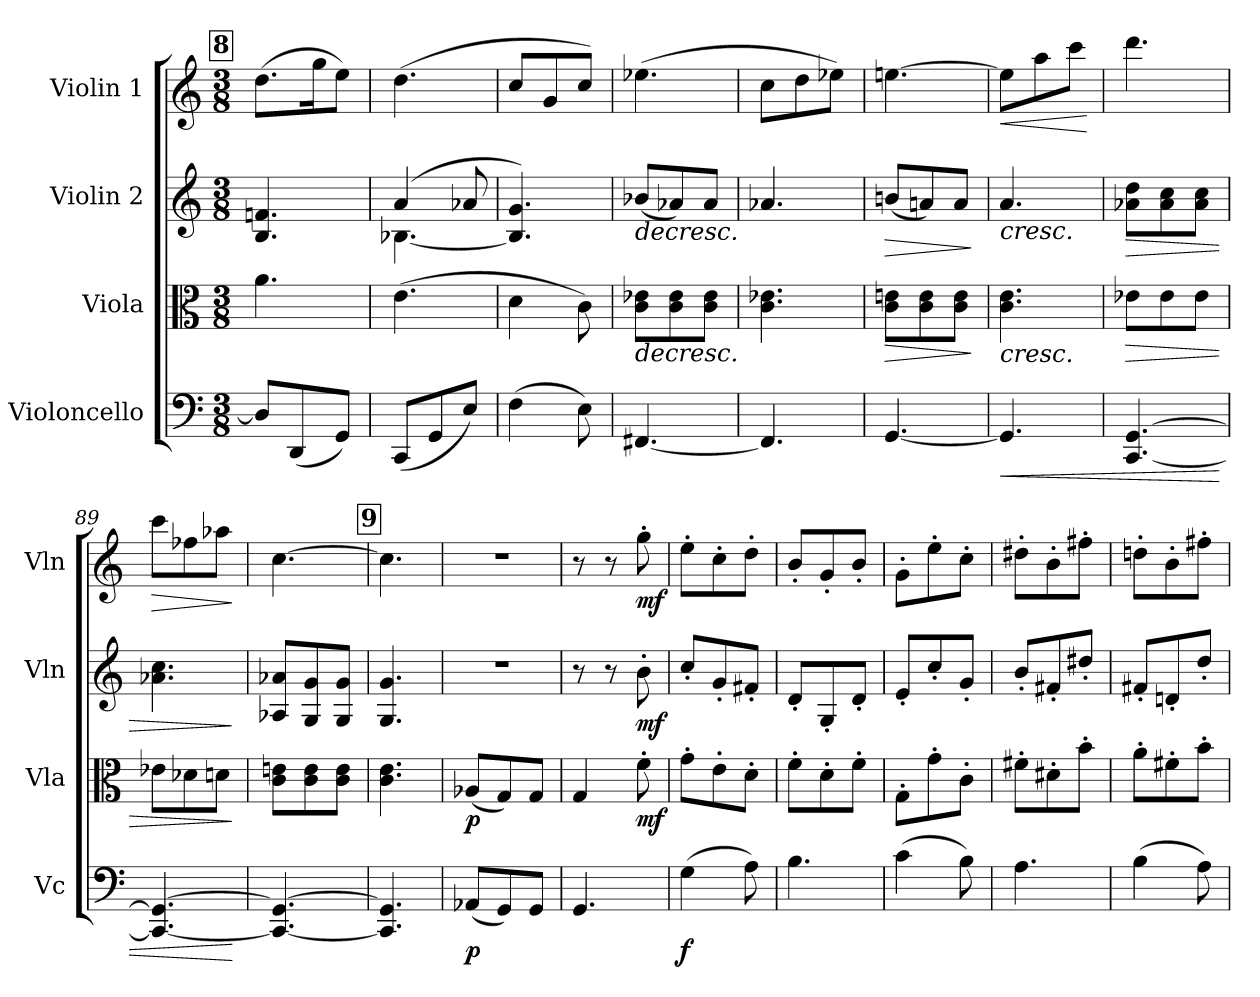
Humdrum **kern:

**kern	**dynam	**kern	**dynam	**kern	**dynam	**kern	**dynam
*part4	*part4	*part3	*part3	*part2	*part2	*part1	*part1
*staff4	*staff4	*staff3	*staff3	*staff2	*staff2	*staff1	*staff1
*I"Violoncello	*	*I"Viola	*	*I"Violin 2	*	*I"Violin 1	*
*I'Vc	*	*I'Vla	*	*I'Vln	*	*I'Vln	*
*clefF4	*	*clefC3	*	*clefG2	*	*clefG2	*
*k[]	*	*k[]	*	*k[]	*	*k[]	*
*M3/8	*	*M3/8	*	*M3/8	*	*M3/8	*
!!LO:REH:place=s1:a:B:cj:fs=14:t=8
=81	=81	=81	=81	=81	=81	=81	=81
8D/L]	.	4.a\	.	4.B/ 4.fn/	.	(8.dd\L	.
(8DD/	.	.	.	.	.	.	.
.	.	.	.	.	.	16gg\K	.
8GG/J)	.	.	.	.	.	8ee\J)	.
!!LO:LB:g=z
=82	=82	=82	=82	=82	=82	=82	=82
*	*	*	*	*^	*	*	*
(8CC/L	.	(4.e\	.	(4a/	[4.B-X\	.	(4.dd\	.
8GG/	.	.	.	.	.	.	.	.
8E/J)	.	.	.	8a-X/	.	.	.	.
*	*	*	*	*v	*v	*	*	*
=83	=83	=83	=83	=83	=83	=83	=83
(4F\	.	4d\	.	4.B-/] 4.g/)	.	8cc/L	.
.	.	.	.	.	.	8g/	.
8E\)	.	8c\)	.	.	.	8cc/J)	.
=84	=84	=84	=84	=84	=84	=84	=84
!	!	!	!LO:HP:b	!	!LO:HP:b	!	!
[4.FF#X/	.	8c\ 8e-X\L	>	(8b-X/L	>	(4.ee-X\	.
.	.	8c\ 8e-\	.	8a-X/)	.	.	.
.	.	8c\ 8e-\J	.	8a-/J	.	.	.
=85	=85	=85	=85	=85	=85	=85	=85
4.FF#/]	.	4.c\ 4.e-X\	.	4.a-X/	.	8cc\L	.
.	.	.	.	.	.	8dd\	.
.	.	.	.	.	.	8ee-X\J)	.
=86	=86	=86	=86	=86	=86	=86	=86
!	!	!	!LO:HP:b	!	!LO:HP:b	!	!
[4.GG/	.	8c\ 8en\L	>	(8bn/L	>	[4.een\	.
.	.	8c\ 8e\	.	8an/)	.	.	.
.	.	8c\ 8e\J	.	8a/J	.	.	.
.	.	.	]	.	]	.	.
=87	=87	=87	=87	=87	=87	=87	=87
!	!LO:HP:b	!	!LO:HP:b	!	!LO:HP:b	!	!LO:HP:b
4.GG/]	<	4.c\ 4.e\	<	4.a/	<	8ee\L]	<
.	.	.	.	.	.	8aa\	.
.	.	.	.	.	.	8ccc\J	.
.	.	.	]	.	]	.	[
=88	=88	=88	=88	=88	=88	=88	=88
!	!	!	!LO:HP:b	!	!LO:HP:b	!	!
[4.CC/ [4.GG/	.	8e-X\L	>	8a-X\ 8dd\L	>	4.ddd\	.
.	.	8e-\	.	8a-\ 8cc\	.	.	.
.	.	8e-\J	.	8a-\ 8cc\J	.	.	.
.	.	.	[	.	[	.	.
=89	=89	=89	=89	=89	=89	=89	=89
!	!	!	!	!	!	!	!LO:HP:b
4.CC/_ 4.GG/_	.	8e-X\L	.	4.a-X\ 4.cc\	.	8ccc\L	>
.	.	8d-X\	.	.	.	8ff-X\	.
.	.	8dn\J	.	.	.	8aa-X\J	.
.	[	.	]	.	]	.	]
=90	=90	=90	=90	=90	=90	=90	=90
4.CC/_ 4.GG/_	.	8c\ 8en\L	.	8A-X/ 8a-X/L	.	[4.cc\	.
.	.	8c\ 8e\	.	8G/ 8g/	.	.	.
.	.	8c\ 8e\J	.	8G/ 8g/J	.	.	.
!!LO:REH:place=s1:a:B:cj:fs=14:t=9
=91	=91	=91	=91	=91	=91	=91	=91
4.CC/] 4.GG/]	.	4.c\ 4.e\	.	4.G/ 4.g/	.	4.cc\]	.
=92	=92	=92	=92	=92	=92	=92	=92
!	!LO:DY:b	!	!LO:DY:b	!	!	!	!
(8AA-X/L	p	(8A-X/L	p	4.r	.	4.r	.
8GG/)	.	8G/)	.	.	.	.	.
8GG/J	.	8G/J	.	.	.	.	.
=93	=93	=93	=93	=93	=93	=93	=93
4.GG/	.	4G/	.	8r	.	8r	.
.	.	.	.	8r	.	8r	.
!	!	!	!LO:DY:b	!	!LO:DY:b	!	!LO:DY:b
.	.	8f'\	mf	8b'\	mf	8gg'\	mf
=94	=94	=94	=94	=94	=94	=94	=94
!	!LO:DY:b	!	!	!	!	!	!
(4G\	f	8g'\L	.	8cc'/L	.	8ee'\L	.
.	.	8e'\	.	8g'/	.	8cc'\	.
8A\)	.	8d'\J	.	8f#X'/J	.	8dd'\J	.
!!LO:LB:g=z
=95	=95	=95	=95	=95	=95	=95	=95
4.B\	.	8f'\L	.	8d'/L	.	8b'/L	.
.	.	8d'\	.	8G'/	.	8g'/	.
.	.	8f'\J	.	8d'/J	.	8b'/J	.
=96	=96	=96	=96	=96	=96	=96	=96
(4c\	.	8G'\L	.	8e'/L	.	8g'\L	.
.	.	8g'\	.	8cc'/	.	8ee'\	.
8B\)	.	8c'\J	.	8g'/J	.	8cc'\J	.
!!LO:LB:g=z
=97	=97	=97	=97	=97	=97	=97	=97
4.A\	.	8f#X'\L	.	8b'/L	.	8dd#X'\L	.
.	.	8d#X'\	.	8f#X'/	.	8b'\	.
.	.	8b'\J	.	8dd#X'/J	.	8ff#X'\J	.
=98	=98	=98	=98	=98	=98	=98	=98
(4B\	.	8a'\L	.	8f#X'/L	.	8ddn'\L	.
.	.	8f#X'\	.	8dn'/	.	8b'\	.
8A\)	.	8b'\J	.	8dd'/J	.	8ff#X'\J	.
=	=	=	=	=	=	=	=
*-	*-	*-	*-	*-	*-	*-	*-
